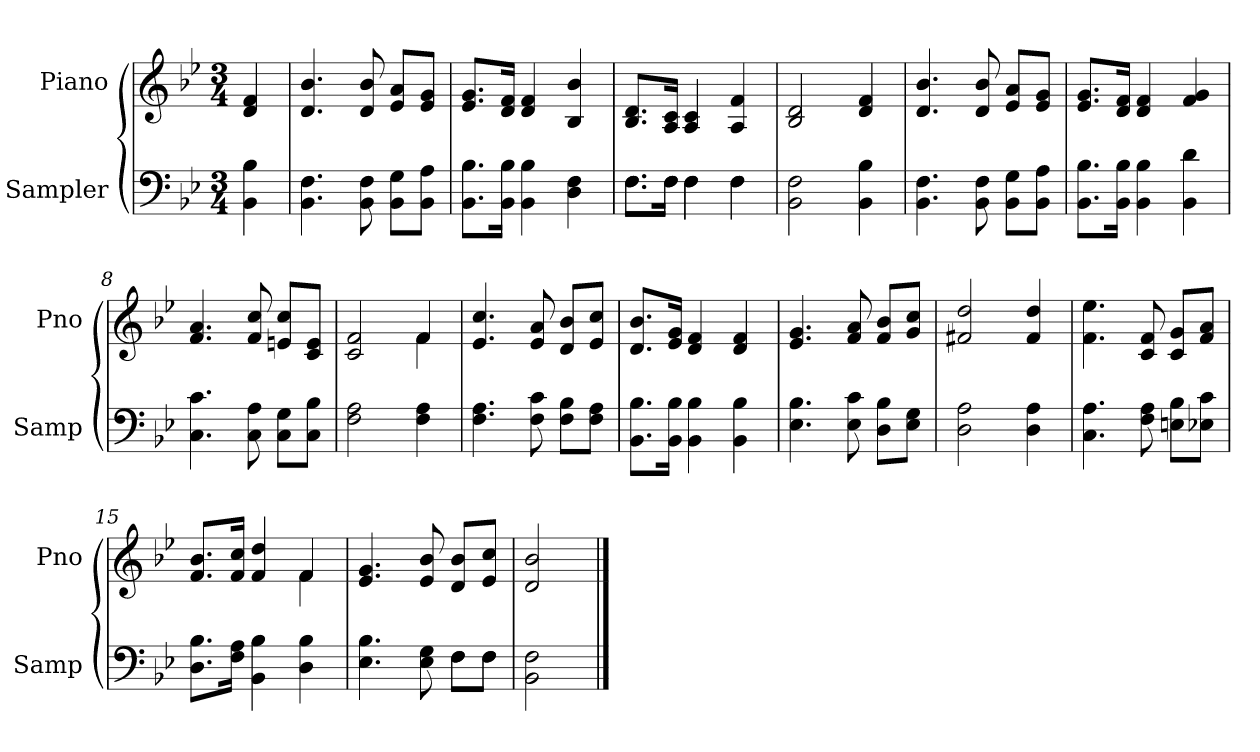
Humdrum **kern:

**kern	**kern
*part2	*part1
*staff2	*staff1
*I"Sampler	*I"Piano
*I'Samp	*I'Pno
*clefF4	*clefG2
*k[b-e-]	*k[b-e-]
*B-:	*B-:
*M3/4	*M3/4
=1	=1
4BB- 4B-	4d 4f
=2	=2
4.BB- 4.F	4.d 4.b-
8BB- 8F	8d 8b-
8BB-\ 8G\L	8e-/ 8a/L
8BB-\ 8A\J	8e-/ 8g/J
=3	=3
8.BB-\ 8.B-\L	8.e-/ 8.g/L
16BB-\ 16B-\Jk	16d/ 16f/Jk
4BB- 4B-	4d 4f
4D 4F	4B- 4b-
=4	=4
*^	*
8.F\L	8.F\L	8.B-/ 8.d/L
16F\Jk	16F\Jk	16A/ 16c/Jk
4F\	4F	4A 4c
4F\	4F	4A 4f
*v	*v	*
=5	=5
2BB- 2F	2B- 2d
4BB- 4B-	4d 4f
=6	=6
4.BB- 4.F	4.d 4.b-
8BB- 8F	8d 8b-
8BB-\ 8G\L	8e-/ 8a/L
8BB-\ 8A\J	8e-/ 8g/J
=7	=7
8.BB-\ 8.B-\L	8.e-/ 8.g/L
16BB-\ 16B-\Jk	16d/ 16f/Jk
4BB- 4B-	4d 4f
4BB- 4d	4f 4g
=8	=8
4.C 4.c	4.f 4.a
8C 8A	8f 8cc
8C\ 8G\L	8en/ 8cc/L
8C\ 8B-\J	8c/ 8e/J
=9	=9
*	*^
2F 2A	2c 2f	2ryy
4F 4A	4f/	4f
*	*v	*v
=10	=10
4.F 4.A	4.e- 4.cc
8F 8c	8e- 8a
8F\ 8B-\L	8d/ 8b-/L
8F\ 8A\J	8e-/ 8cc/J
=11	=11
8.BB-\ 8.B-\L	8.d/ 8.b-/L
16BB-\ 16B-\Jk	16e-/ 16g/Jk
4BB- 4B-	4d 4f
4BB- 4B-	4d 4f
=12	=12
4.E- 4.B-	4.e- 4.g
8E- 8c	8f 8a
8D\ 8B-\L	8f/ 8b-/L
8E-\ 8G\J	8g/ 8cc/J
=13	=13
2D 2A	2f#X 2dd
4D 4A	4f# 4dd
=14	=14
4.C 4.A	4.f 4.ee-
8F 8A	8c 8f
8En\ 8B-\L	8c/ 8g/L
8E-X\ 8c\J	8f/ 8a/J
=15	=15
*	*^
8.D\ 8.B-\L	8.f/ 8.b-/L	2ryy
16F\ 16A\Jk	16f/ 16cc/Jk	.
4BB- 4B-	4f 4dd	.
4D 4B-	4f/	4f
*	*v	*v
=16	=16
*^	*
4.E- 4.B-	2ryy	4.e- 4.g
8E- 8G	.	8e- 8b-
8F\L	8F\L	8d/ 8b-/L
8F\J	8F\J	8e-/ 8cc/J
*v	*v	*
=17	=17
2BB- 2F	2d 2b-
==	==
*-	*-
